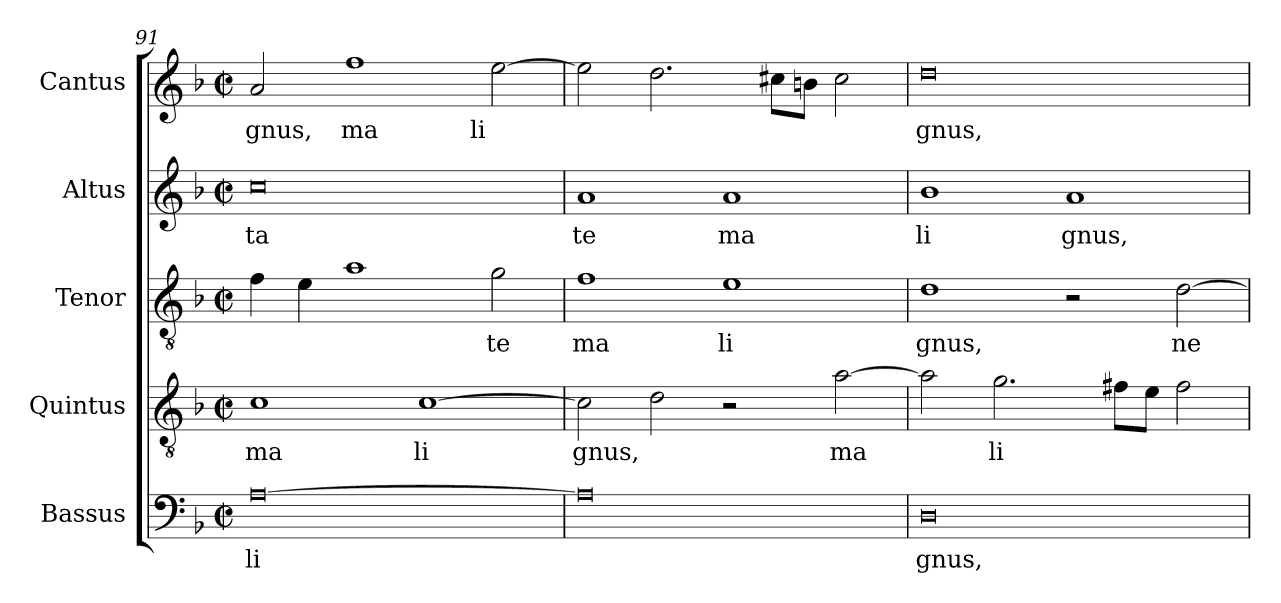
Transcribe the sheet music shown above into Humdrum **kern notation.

**kern	**text	**kern	**text	**kern	**text	**kern	**text	**kern	**text
*part5	*part5	*part4	*part4	*part3	*part3	*part2	*part2	*part1	*part1
*staff5	*staff5	*staff4	*staff4	*staff3	*staff3	*staff2	*staff2	*staff1	*staff1
*I"Bassus	*	*I"Quintus	*	*I"Tenor	*	*I"Altus	*	*I"Cantus	*
!!LO:LB:g=z
*clefF4	*	*clefGv2	*	*clefGv2	*	*clefG2	*	*clefG2	*
*k[b-]	*	*k[b-]	*	*k[b-]	*	*k[b-]	*	*k[b-]	*
*F:	*	*F:	*	*F:	*	*F:	*	*F:	*
*M2/2	*	*M2/2	*	*M2/2	*	*M2/2	*	*M2/2	*
*met(c|)	*	*met(c|)	*	*met(c|)	*	*met(c|)	*	*met(c|)	*
=91	=91	=91	=91	=91	=91	=91	=91	=91	=91
!	!LO:LY:b:cj	!	!LO:LY:b	!	!LO:LY:b	!	!LO:LY:b	!	!LO:LY:b:cj
[>0A	li	1c	ma	4f\	.	0cc	ta	2a/	gnus,
!	!	!	!	!	!LO:LY:b	!	!	!	!
.	.	.	.	4e\	.	.	.	.	.
!	!	!	!	!	!LO:LY:b	!	!	!	!LO:LY:b:cj
.	.	.	.	1a	.	.	.	1ff	ma
!	!	!	!LO:LY:b	!	!	!	!	!	!
.	.	[>1c	li	.	.	.	.	.	.
!	!	!	!	!	!LO:LY:b	!	!	!	!LO:LY:b:cj
.	.	.	.	2g\	te	.	.	[>2ee\	li
=92	=92	=92	=92	=92	=92	=92	=92	=92	=92
!	!LO:LY:b:cj	!	!LO:LY:b	!	!LO:LY:b	!	!LO:LY:b	!	!LO:LY:b:cj
0A]	.	2c\]	gnus,	1f	ma	1a	te	2ee\]	.
!	!	!	!LO:LY:b	!	!	!	!	!	!LO:LY:b:cj
.	.	2d\	.	.	.	.	.	2.dd\	.
!	!	!	!	!	!LO:LY:b	!	!LO:LY:b	!	!
.	.	2r	.	1e	li	1a	ma	.	.
!	!	!	!	!	!	!	!	!	!LO:LY:b:cj
.	.	.	.	.	.	.	.	8cc#\L	.
!	!	!	!	!	!	!	!	!	!LO:LY:b:cj
.	.	.	.	.	.	.	.	8b\J	.
!	!	!	!LO:LY:b	!	!	!	!	!	!LO:LY:b:cj
.	.	[>2a\	ma	.	.	.	.	2cc#\	.
=93	=93	=93	=93	=93	=93	=93	=93	=93	=93
!	!LO:LY:b:cj	!	!LO:LY:b	!	!LO:LY:b	!	!LO:LY:b	!	!LO:LY:b:cj
0D	gnus,	2a\]	.	1d	gnus,	1b-	li	0dd	gnus,
!	!	!	!LO:LY:b	!	!	!	!	!	!
.	.	2.g\	li	.	.	.	.	.	.
!	!	!	!	!	!	!	!LO:LY:b	!	!
.	.	.	.	2r	.	1a	gnus,	.	.
!	!	!	!LO:LY:b	!	!	!	!	!	!
.	.	8f#\L	.	.	.	.	.	.	.
!	!	!	!LO:LY:b	!	!	!	!	!	!
.	.	8e\J	.	.	.	.	.	.	.
!	!	!	!LO:LY:b	!	!LO:LY:b	!	!	!	!
.	.	2f#\	.	[>2d\	ne	.	.	.	.
=	=	=	=	=	=	=	=	=	=
*-	*-	*-	*-	*-	*-	*-	*-	*-	*-
